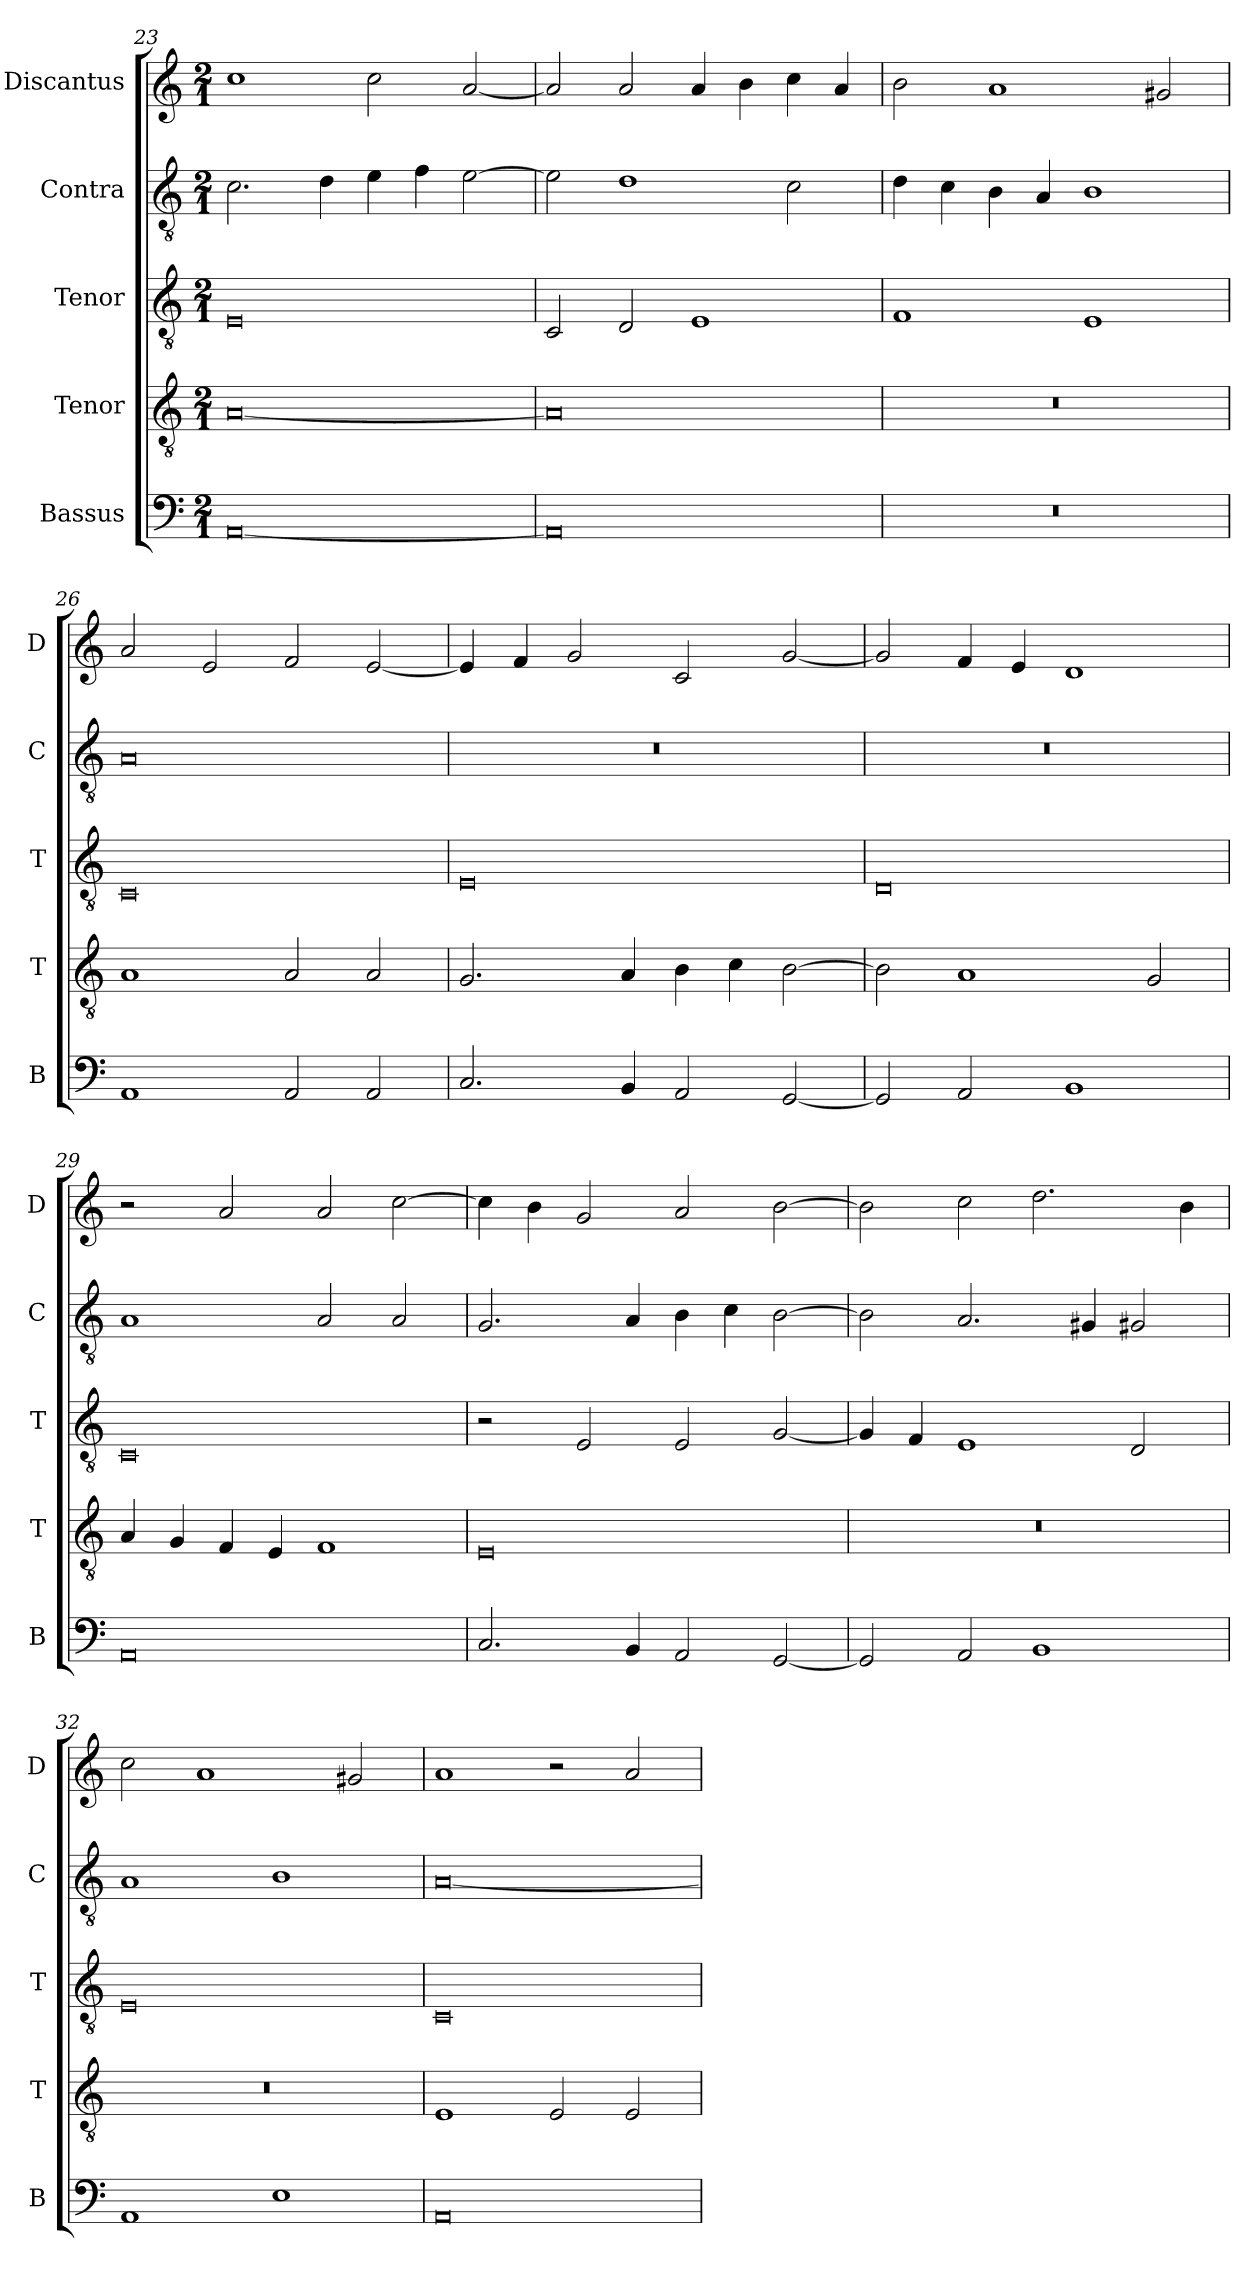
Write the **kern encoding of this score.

**kern	**kern	**kern	**kern	**kern
*part5	*part4	*part3	*part2	*part1
*staff5	*staff4	*staff3	*staff2	*staff1
*I"Bassus	*I"Tenor	*I"Tenor	*I"Contra	*I"Discantus
*I'B	*I'T	*I'T	*I'C	*I'D
*clefF4	*clefGv2	*clefGv2	*clefGv2	*clefG2
*k[]	*k[]	*k[]	*k[]	*k[]
*M2/1	*M2/1	*M2/1	*M2/1	*M2/1
=23	=23	=23	=23	=23
[0AA	[0A	0E	2.c\	1cc
.	.	.	4d\	.
.	.	.	4e\	2cc\
.	.	.	4f\	.
.	.	.	[2e\	[2a/
=24	=24	=24	=24	=24
0AA]	0A]	2C/	2e\]	2a/]
.	.	2D/	1d	2a/
.	.	1E	.	4a/
.	.	.	.	4b\
.	.	.	2c\	4cc\
.	.	.	.	4a/
=25	=25	=25	=25	=25
0r	0r	1F	4d\	2b\
.	.	.	4c\	.
.	.	.	4B\	1a
.	.	.	4A/	.
.	.	1E	1B	.
.	.	.	.	2g#X/
=26	=26	=26	=26	=26
1AA	1A	0C	0A	2a/
.	.	.	.	2e/
2AA/	2A/	.	.	2f/
2AA/	2A/	.	.	[2e/
=27	=27	=27	=27	=27
2.C/	2.G/	0E	0r	4e/]
.	.	.	.	4f/
.	.	.	.	2g/
4BB/	4A/	.	.	.
2AA/	4B\	.	.	2c/
.	4c\	.	.	.
[2GG/	[2B\	.	.	[2g/
=28	=28	=28	=28	=28
2GG/]	2B\]	0D	0r	2g/]
2AA/	1A	.	.	4f/
.	.	.	.	4e/
1BB	.	.	.	1d
.	2G/	.	.	.
=29	=29	=29	=29	=29
0AA	4A/	0C	1A	2r
.	4G/	.	.	.
.	4F/	.	.	2a/
.	4E/	.	.	.
.	1F	.	2A/	2a/
.	.	.	2A/	[2cc\
=30	=30	=30	=30	=30
2.C/	0E	2r	2.G/	4cc\]
.	.	.	.	4b\
.	.	2E/	.	2g/
4BB/	.	.	4A/	.
2AA/	.	2E/	4B\	2a/
.	.	.	4c\	.
[2GG/	.	[2G/	[2B\	[2b\
=31	=31	=31	=31	=31
2GG/]	0r	4G/]	2B\]	2b\]
.	.	4F/	.	.
2AA/	.	1E	2.A/	2cc\
1BB	.	.	.	2.dd\
.	.	.	4G#X/	.
.	.	2D/	2G#X/	.
.	.	.	.	4b\
=32	=32	=32	=32	=32
1AA	0r	0E	1A	2cc\
.	.	.	.	1a
1E	.	.	1B	.
.	.	.	.	2g#X/
=33	=33	=33	=33	=33
0AA	1E	0C	[0A	1a
.	2E/	.	.	2r
.	2E/	.	.	2a/
=	=	=	=	=
*-	*-	*-	*-	*-
